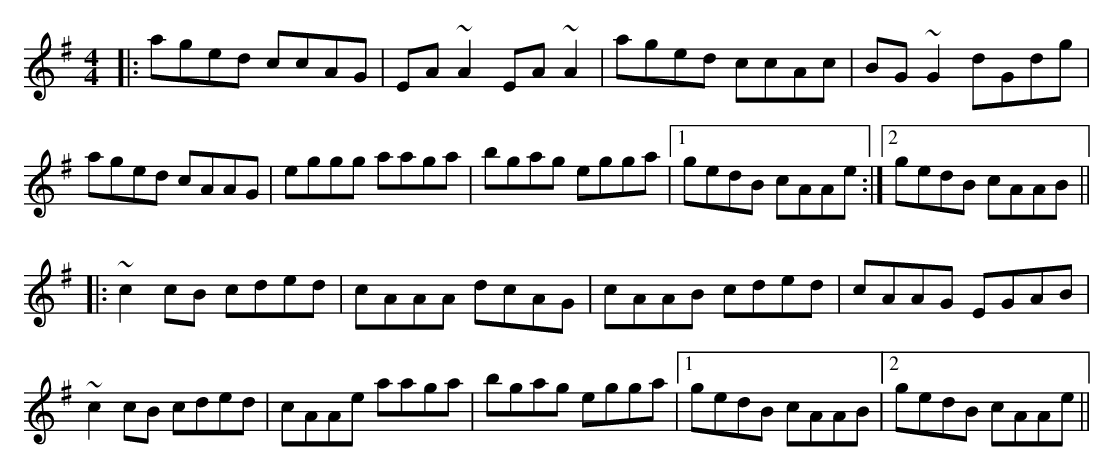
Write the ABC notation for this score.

X:1
M:4/4
K:Ador
|:aged ccAG|EA ~A2 EA ~A2|aged ccAc|BG ~G2 dGdg|
aged cAAG|eggg aaga|bgag egga|1 gedB cAAe:|2 gedB cAAB||
|:~c2cB cded|cAAA dcAG|cAAB cded|cAAG EGAB|
~c2cB cded|cAAe aaga|bgag egga|1 gedB cAAB|2 gedB cAAe||
